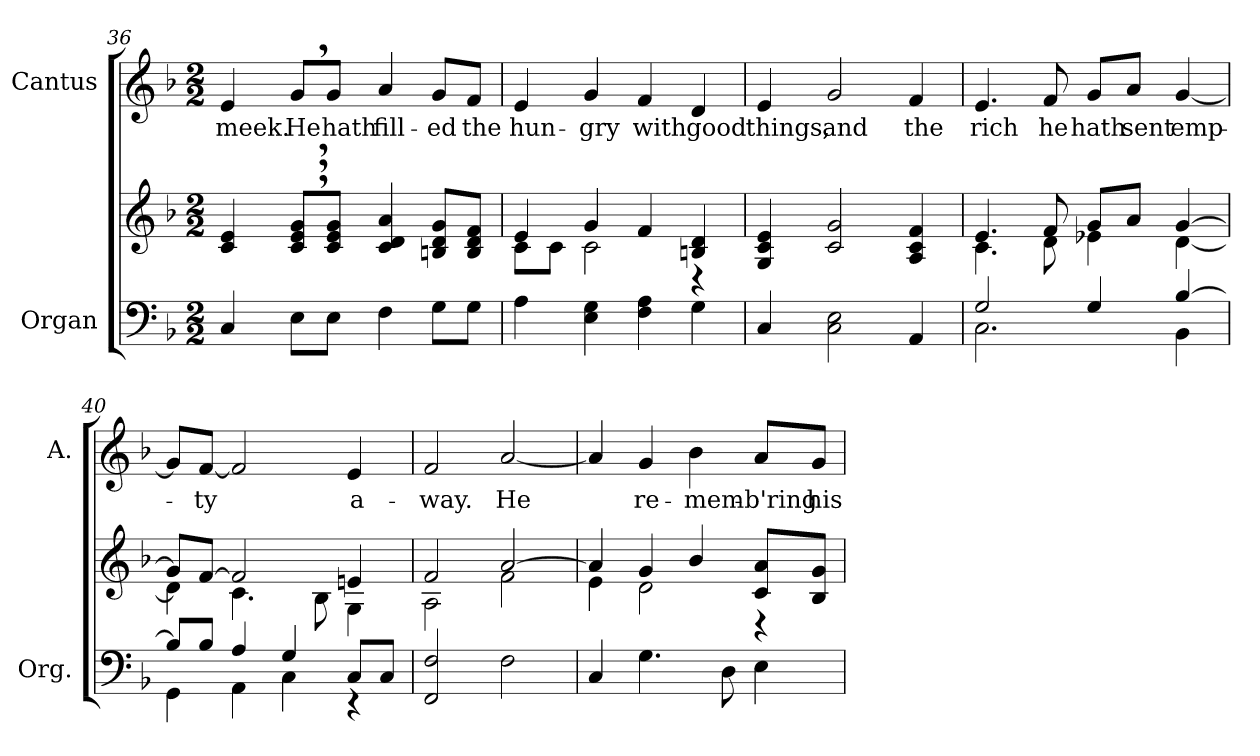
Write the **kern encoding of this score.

**kern	**kern	**kern	**text
*part2	*part2	*part1	*part1
*staff3	*staff2	*staff1	*staff1
*I"Organ	*	*I"Cantus	*
*I'Org.	*	*I'A.	*
*clefF4	*clefG2	*clefG2	*
*k[b-]	*k[b-]	*k[b-]	*
*F:	*F:	*F:	*
*M2/2	*M2/2	*M2/2	*
=36	=36	=36	=36
!	!	!	!LO:LY:b:color=#000000
4Ci/	4ci/ 4ei	4ei/	meek.
!	!	!	!LO:LY:b:color=#000000
8Ei\L	8ci/, 8ei, 8gi,L	8g,i/L	He
!	!	!	!LO:LY:b:color=#000000
8Ei\J	8ci/ 8ei 8giJ	8gi/J	hath
!	!	!	!LO:LY:b:color=#000000
4Fi\	4ci/ 4di 4ai	4ai/	fill-
!	!	!	!LO:LY:b:color=#000000
8Gi\L	8Bni/ 8di 8giL	8gi/L	-ed
!	!	!	!LO:LY:b:color=#000000
8Gi\J	8Bi/ 8di 8fiJ	8fi/J	the
=37	=37	=37	=37
*	*^	*	*
!	!	!	!	!LO:LY:b:color=#000000
4Ai\	4ei/	8ci\L	4ei/	hun-
.	.	8ci\J	.	.
!	!	!	!	!LO:LY:b:color=#000000
4Ei\ 4Gi	4gi/	2ci\	4gi/	-gry
!	!	!	!	!LO:LY:b:color=#000000
4Fi\ 4Ai	4fi/	.	4fi/	with
!	!	!	!	!LO:LY:b:color=#000000
4Gi\	4Bni/ 4di	4r	4di/	good
*	*v	*v	*	*
!!LO:LB:g=z
=38	=38	=38	=38
*	*^	*	*
!	!	!	!	!LO:LY:b:color=#000000
*	*v	*v	*	*
4Ci/	4Gi/ 4ci 4ei	4ei/	things,
!	!	!	!LO:LY:b:color=#000000
2Ci\ 2Ei	2ci/ 2gi	2gi/	and
!	!	!	!LO:LY:b:color=#000000
4AAi/	4Ai/ 4ci 4fi	4fi/	the
=39	=39	=39	=39
*^	*^	*	*
!	!	!	!	!	!LO:LY:b:color=#000000
2Gi/	2.Ci\	4.ei/	4.ci\	4.ei/	rich
!	!	!	!	!	!LO:LY:b:color=#000000
.	.	8fi/	8di\	8fi/	he
!	!	!	!	!	!LO:LY:b:color=#000000
4Gi/	.	8gi/L	4e-Xi\	8gi/L	hath
!	!	!	!	!	!LO:LY:b:color=#000000
.	.	8ai/J	.	8ai/J	sent
!	!	!	!	!	!LO:LY:b:color=#000000
[>4B-i/	4BB-i\	[>4gi/	[<4di\	[<4gi/	emp-
=40	=40	=40	=40	=40	=40
8B-i/L]	4GGi\	8gi/L]	4di\]	8gi/L]	.
!	!	!	!	!	!LO:LY:b:color=#000000
8B-i/J	.	[>8fi/J	.	[<8fi/J	-ty
4Ai/	4AAi\	2fi/]	4.ci\	2fi/]	.
4Gi/	4Ci\	.	.	.	.
.	.	.	8B-i\	.	.
!	!	!	!	!	!LO:LY:b:color=#000000
8Ci/L	4r	4eni/	4Gi\	4ei/	a-
8Ci/J	.	.	.	.	.
*v	*v	*	*	*	*
=41	=41	=41	=41	=41
!	!	!	!	!LO:LY:b:color=#000000
2FFi/ 2Fi	2fi/	2Ai\	2fi/	-way.
!	!	!	!	!LO:LY:b:color=#000000
2Fi\	[>2ai/	2fi\	[<2ai/	He
=42	=42	=42	=42	=42
4Ci/	4ai/]	4ei\	4ai/]	.
!	!	!	!	!LO:LY:b:color=#000000
4.Gi\	4gi/	2di\	4gi/	re-
!	!	!	!	!LO:LY:b:color=#000000
.	4b-i/	.	4b-i\	-mem-
8Di\	.	.	.	.
!	!	!	!	!LO:LY:b:color=#000000
4Ei\	8ci/ 8aiL	4r	8ai/L	-b'ring
!	!	!	!	!LO:LY:b:color=#000000
.	8B-i/ 8giJ	.	8gi/J	his
*	*v	*v	*	*
=	=	=	=
*-	*-	*-	*-
